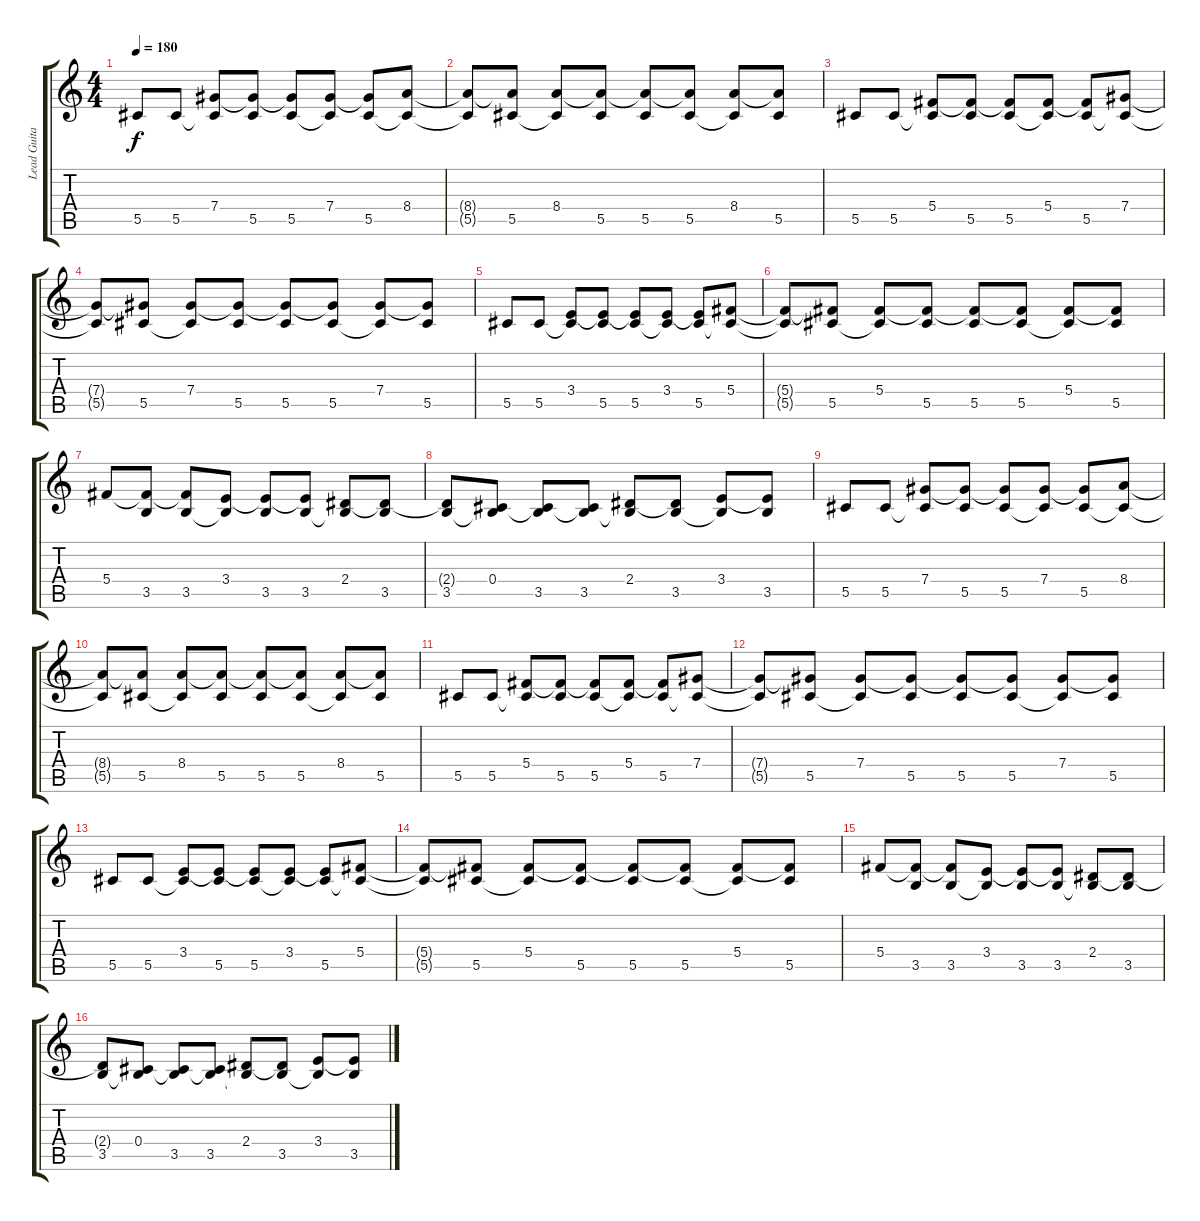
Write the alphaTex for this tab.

\track ("Lead Guitar" "Lead Guita") {instrument distortionguitar}
\staff {score tabs}
\tuning (Eb4 Bb3 Gb3 Db3 Ab2 Db2) {hide}
\ts (4 4)
\tempo 180
\clef g2
\ks c
5.5.8{dy f} 5.5.8 (7.4 5.5{t}).8 (7.4{t} 5.5).8 (7.4{t} 5.5).8 (7.4 5.5{t}).8 (7.4{t} 5.5).8 (8.4 5.5{t}).8 |
(8.4{t} 5.5{t}).8 (8.4{t} 5.5).8 (8.4 5.5{t}).8 (8.4{t} 5.5).8 (8.4{t} 5.5).8 (8.4{t} 5.5).8 (8.4 5.5{t}).8 (8.4{t} 5.5).8 |
5.5.8 5.5.8 (5.4 5.5{t}).8 (5.4{t} 5.5).8 (5.4{t} 5.5).8 (5.4 5.5{t}).8 (5.4{t} 5.5).8 (7.4 5.5{t}).8 |
(7.4{t} 5.5{t}).8 (7.4{t} 5.5).8 (7.4 5.5{t}).8 (7.4{t} 5.5).8 (7.4{t} 5.5).8 (7.4{t} 5.5).8 (7.4 5.5{t}).8 (7.4{t} 5.5).8 |
5.5.8 5.5.8 (3.4 5.5{t}).8 (3.4{t} 5.5).8 (3.4{t} 5.5).8 (3.4 5.5{t}).8 (3.4{t} 5.5).8 (5.4 5.5{t}).8 |
(5.4{t} 5.5{t}).8 (5.4{t} 5.5).8 (5.4 5.5{t}).8 (5.4{t} 5.5).8 (5.4{t} 5.5).8 (5.4{t} 5.5).8 (5.4 5.5{t}).8 (5.4{t} 5.5).8 |
5.4.8 (5.4{t} 3.5).8 (5.4{t} 3.5).8 (3.4 3.5{t}).8 (3.4{t} 3.5).8 (3.4{t} 3.5).8 (2.4 3.5{t}).8 (2.4{t} 3.5).8 |
(2.4{t} 3.5).8 (0.4 3.5{t}).8 (0.4{t} 3.5).8 (0.4{t} 3.5).8 (2.4 3.5{t}).8 (2.4{t} 3.5).8 (3.4 3.5{t}).8 (3.4{t} 3.5).8 |
5.5.8 5.5.8 (7.4 5.5{t}).8 (7.4{t} 5.5).8 (7.4{t} 5.5).8 (7.4 5.5{t}).8 (7.4{t} 5.5).8 (8.4 5.5{t}).8 |
(8.4{t} 5.5{t}).8 (8.4{t} 5.5).8 (8.4 5.5{t}).8 (8.4{t} 5.5).8 (8.4{t} 5.5).8 (8.4{t} 5.5).8 (8.4 5.5{t}).8 (8.4{t} 5.5).8 |
5.5.8 5.5.8 (5.4 5.5{t}).8 (5.4{t} 5.5).8 (5.4{t} 5.5).8 (5.4 5.5{t}).8 (5.4{t} 5.5).8 (7.4 5.5{t}).8 |
(7.4{t} 5.5{t}).8 (7.4{t} 5.5).8 (7.4 5.5{t}).8 (7.4{t} 5.5).8 (7.4{t} 5.5).8 (7.4{t} 5.5).8 (7.4 5.5{t}).8 (7.4{t} 5.5).8 |
5.5.8 5.5.8 (3.4 5.5{t}).8 (3.4{t} 5.5).8 (3.4{t} 5.5).8 (3.4 5.5{t}).8 (3.4{t} 5.5).8 (5.4 5.5{t}).8 |
(5.4{t} 5.5{t}).8 (5.4{t} 5.5).8 (5.4 5.5{t}).8 (5.4{t} 5.5).8 (5.4{t} 5.5).8 (5.4{t} 5.5).8 (5.4 5.5{t}).8 (5.4{t} 5.5).8 |
5.4.8 (5.4{t} 3.5).8 (5.4{t} 3.5).8 (3.4 3.5{t}).8 (3.4{t} 3.5).8 (3.4{t} 3.5).8 (2.4 3.5{t}).8 (2.4{t} 3.5).8 |
(2.4{t} 3.5).8 (0.4 3.5{t}).8 (0.4{t} 3.5).8 (0.4{t} 3.5).8 (2.4 3.5{t}).8 (2.4{t} 3.5).8 (3.4 3.5{t}).8 (3.4{t} 3.5).8
